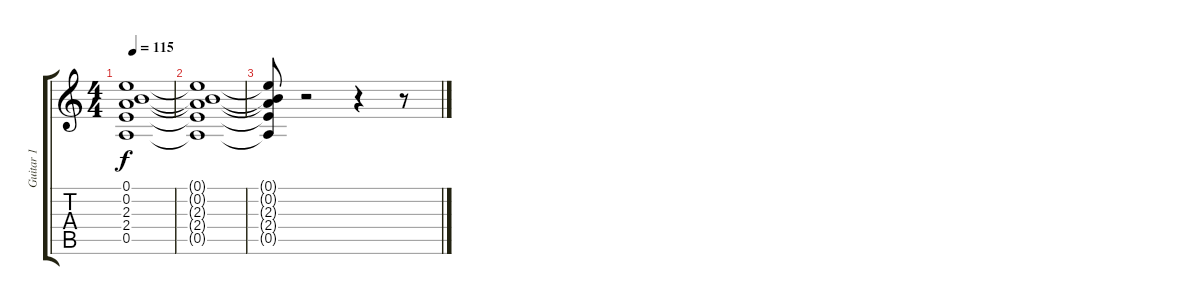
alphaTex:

\track ("Guitar 1" "Guitar 1") {instrument electricguitarclean}
\staff {score tabs}
\tuning (E4 B3 G3 D3 A2 D2) {hide}
\ts (4 4)
\tempo 115
\clef g2
\ks c
(0.1{t} 0.2{t} 2.3{t} 2.4{t} 0.5{t}).1{dy f} |
(0.1{t} 0.2{t} 2.3{t} 2.4{t} 0.5{t}).1 |
(0.1{t} 0.2{t} 2.3{t} 2.4{t} 0.5{t}).8 r.2 r.4 r.8
